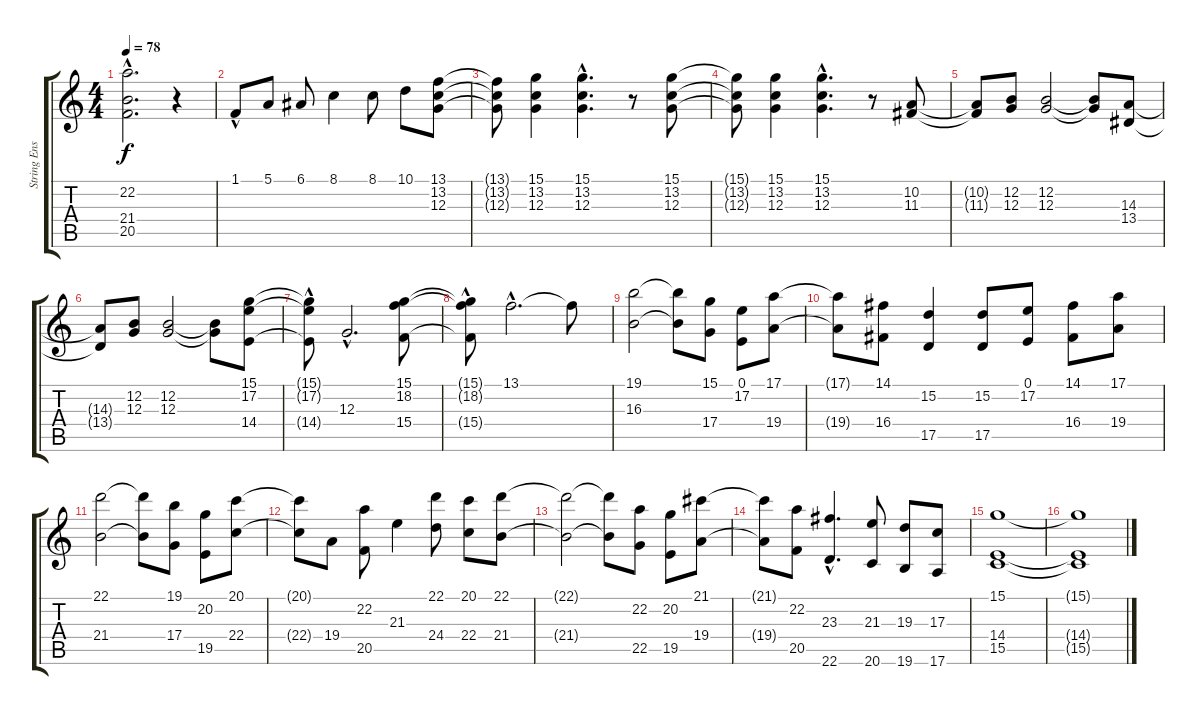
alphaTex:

\track ("String Ensemb." "String Ens") {instrument stringensemble1}
\staff {score tabs}
\tuning (E4 B3 G3 D3 A2 E2) {hide}
\ts (4 4)
\tempo 78
\clef g2
\ks c
(22.2{hac t} 21.4{hac t} 20.5{hac t}).2{d dy f} r.4 |
1.1{hac}.8 5.1.8 6.1.8 8.1.4 8.1.8 10.1.8 (13.1 13.2 12.3).8 |
(13.1{t} 13.2{t} 12.3{t}).8 (15.1 13.2 12.3).4 (15.1{hac} 13.2{hac} 12.3{hac}).4{d} r.8 (15.1 13.2 12.3).8 |
(15.1{t} 13.2{t} 12.3{t}).8 (15.1 13.2 12.3).4 (15.1{hac} 13.2{hac} 12.3{hac}).4{d} r.8 (10.2 11.3).8 |
(10.2{t} 11.3{t}).8 (12.2 12.3).8 (12.2 12.3).2 (12.2{t} 12.3{t}).8 (14.3 13.4).8 |
(14.3{t} 13.4{t}).8 (12.2 12.3).8 (12.2 12.3).2 (12.2{t} 12.3{t}).8 (15.1 17.2 14.4).8 |
(15.1{hac t} 17.2{hac t} 14.4{t}).8 12.3{hac}.2{d} (15.1 18.2 15.4).8 |
(15.1{t} 18.2{t} 15.4{hac t}).8 13.1{hac}.2{d} 13.1{t}.8 |
(19.1 16.3).2 (19.1{t} 16.3{t}).8 (15.1 17.4).8 (0.1 17.2).8 (17.1 19.4).8 |
(17.1{t} 19.4{t}).8 (14.1 16.4).8 (15.2 17.5).4 (15.2 17.5).8 (0.1 17.2).8 (14.1 16.4).8 (17.1 19.4).8 |
(22.1 21.4).2 (22.1{t} 21.4{t}).8 (19.1 17.4).8 (20.2 19.5).8 (20.1 22.4).8 |
(20.1{t} 22.4{t}).8 19.4.8 (22.2 20.5).8 21.3.4 (22.1 24.4).8 (20.1 22.4).8 (22.1 21.4).8 |
(22.1{t} 21.4{t}).2 (22.1{t} 21.4{t}).8 (22.2 22.5).8 (20.2 19.5).8 (21.1 19.4).8 |
(21.1{t} 19.4{t}).8 (22.2 20.5).8 (23.3{hac} 22.6{hac}).4{d} (21.3 20.6).8 (19.3 19.6).8 (17.3 17.6).8 |
(15.1 14.4 15.5).1 |
(15.1{t} 14.4{t} 15.5{t}).1
